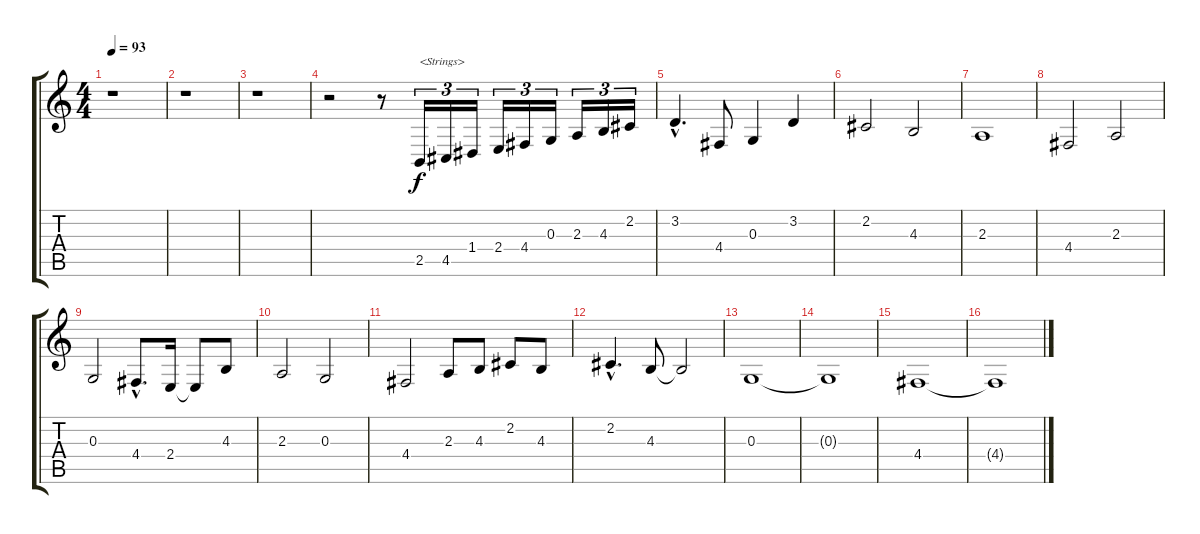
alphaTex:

\track "" {instrument synthstrings1}
\staff {score tabs}
\tuning (E4 B3 G3 D3 A2 E2) {hide}
\ts (4 4)
\tempo 93
\clef g2
\ks c
r.1{dy f} |
r.1 |
r.1 |
r.2{volume 16 instrument synthstrings1} r.8 2.5.16{tu (3 2) txt "<Strings>"} 4.5.16{tu (3 2)} 1.4.16{tu (3 2)} 2.4.16{tu (3 2)} 4.4.16{tu (3 2)} 0.3.16{tu (3 2)} 2.3.16{tu (3 2)} 4.3.16{tu (3 2)} 2.2.16{tu (3 2)} |
3.2{hac}.4{d} 4.4.8 0.3.4 3.2.4 |
2.2.2 4.3.2 |
2.3.1 |
4.4.2 2.3.2 |
0.3.2 4.4{hac}.8{d} 2.4.16 2.4{t}.8 4.3.8 |
2.3.2 0.3.2 |
4.4.2 2.3.8 4.3.8 2.2.8 4.3.8 |
2.2{hac}.4{d} 4.3.8 4.3{t}.2 |
0.3.1 |
0.3{t}.1 |
4.4.1 |
4.4{t}.1
